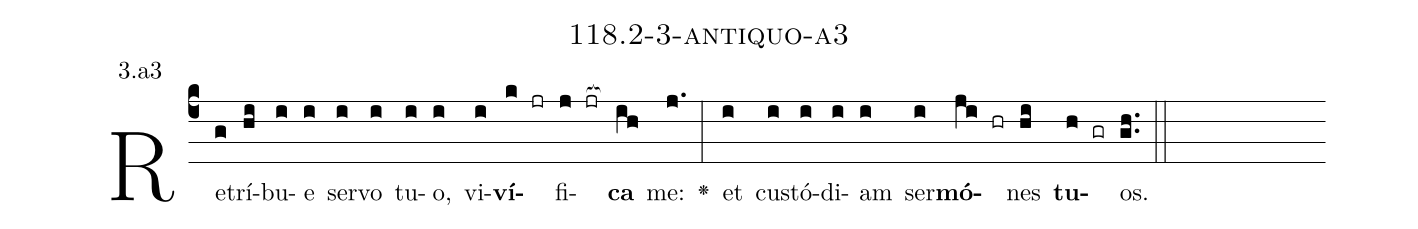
name: 118.2-3-antiquo-a3;
annotation: 3.a3;
%%
(c4)Re(g)trí(hi)bu(i)e(i) ser(i)vo(i) tu(i)o,(i) vi(i)<b>ví</b>(k jr)fi(j jr[ocb:1{])<b>ca</b>(ih[ocb:0}]) me:(j.) <v>\greheightstar</v>(:) et(i) cus(i)tó(i)di(i)am(i) ser(i)<b>mó</b>(ji hr)nes(hi) <b>tu</b>(h gr)os.(gh..) (::)


%E(i) u(i) o(ji) u(hi) a(h) e.(gh..) (::)
